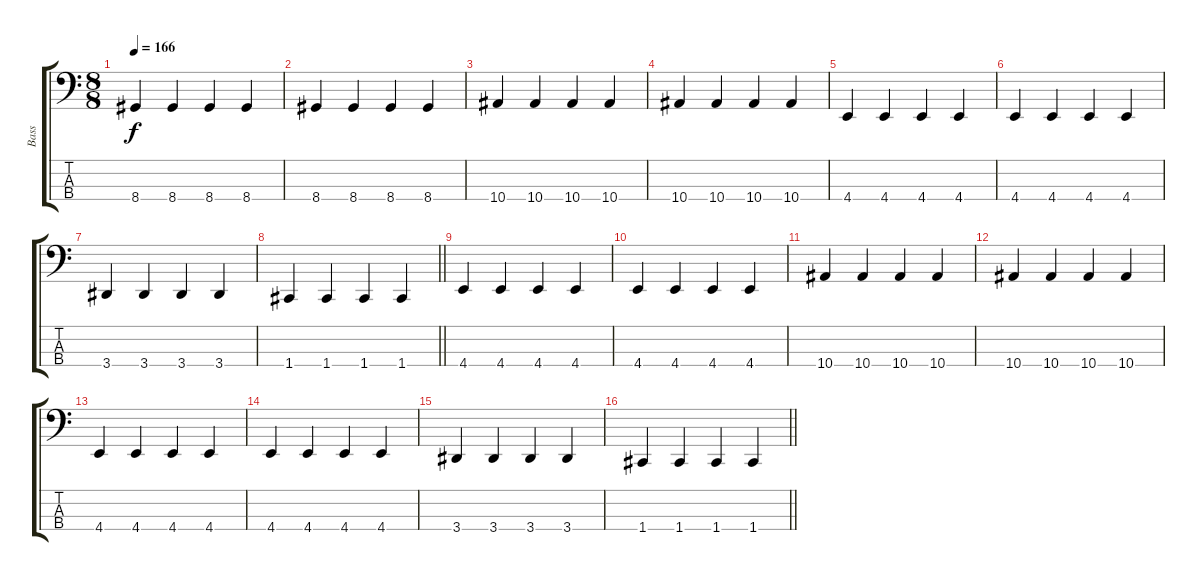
\track ("Bass" "Bass") {instrument electricbassfinger bank 37}
\staff {score tabs}
\tuning (Eb2 Bb1 F1 C1) {hide}
\ts (8 8)
\section ("" "")
\tempo 166
\clef f4
\ks c
8.4.4{dy f} 8.4.4 8.4.4 8.4.4 |
8.4.4 8.4.4 8.4.4 8.4.4 |
10.4.4 10.4.4 10.4.4 10.4.4 |
10.4.4 10.4.4 10.4.4 10.4.4 |
4.4.4 4.4.4 4.4.4 4.4.4 |
4.4.4 4.4.4 4.4.4 4.4.4 |
3.4.4 3.4.4 3.4.4 3.4.4 |
\barLineRight lightlight
1.4.4 1.4.4 1.4.4 1.4.4 |
\section ("" "")
4.4.4 4.4.4 4.4.4 4.4.4 |
4.4.4 4.4.4 4.4.4 4.4.4 |
10.4.4 10.4.4 10.4.4 10.4.4 |
10.4.4 10.4.4 10.4.4 10.4.4 |
4.4.4 4.4.4 4.4.4 4.4.4 |
4.4.4 4.4.4 4.4.4 4.4.4 |
3.4.4 3.4.4 3.4.4 3.4.4 |
\barLineRight lightlight
1.4.4 1.4.4 1.4.4 1.4.4
